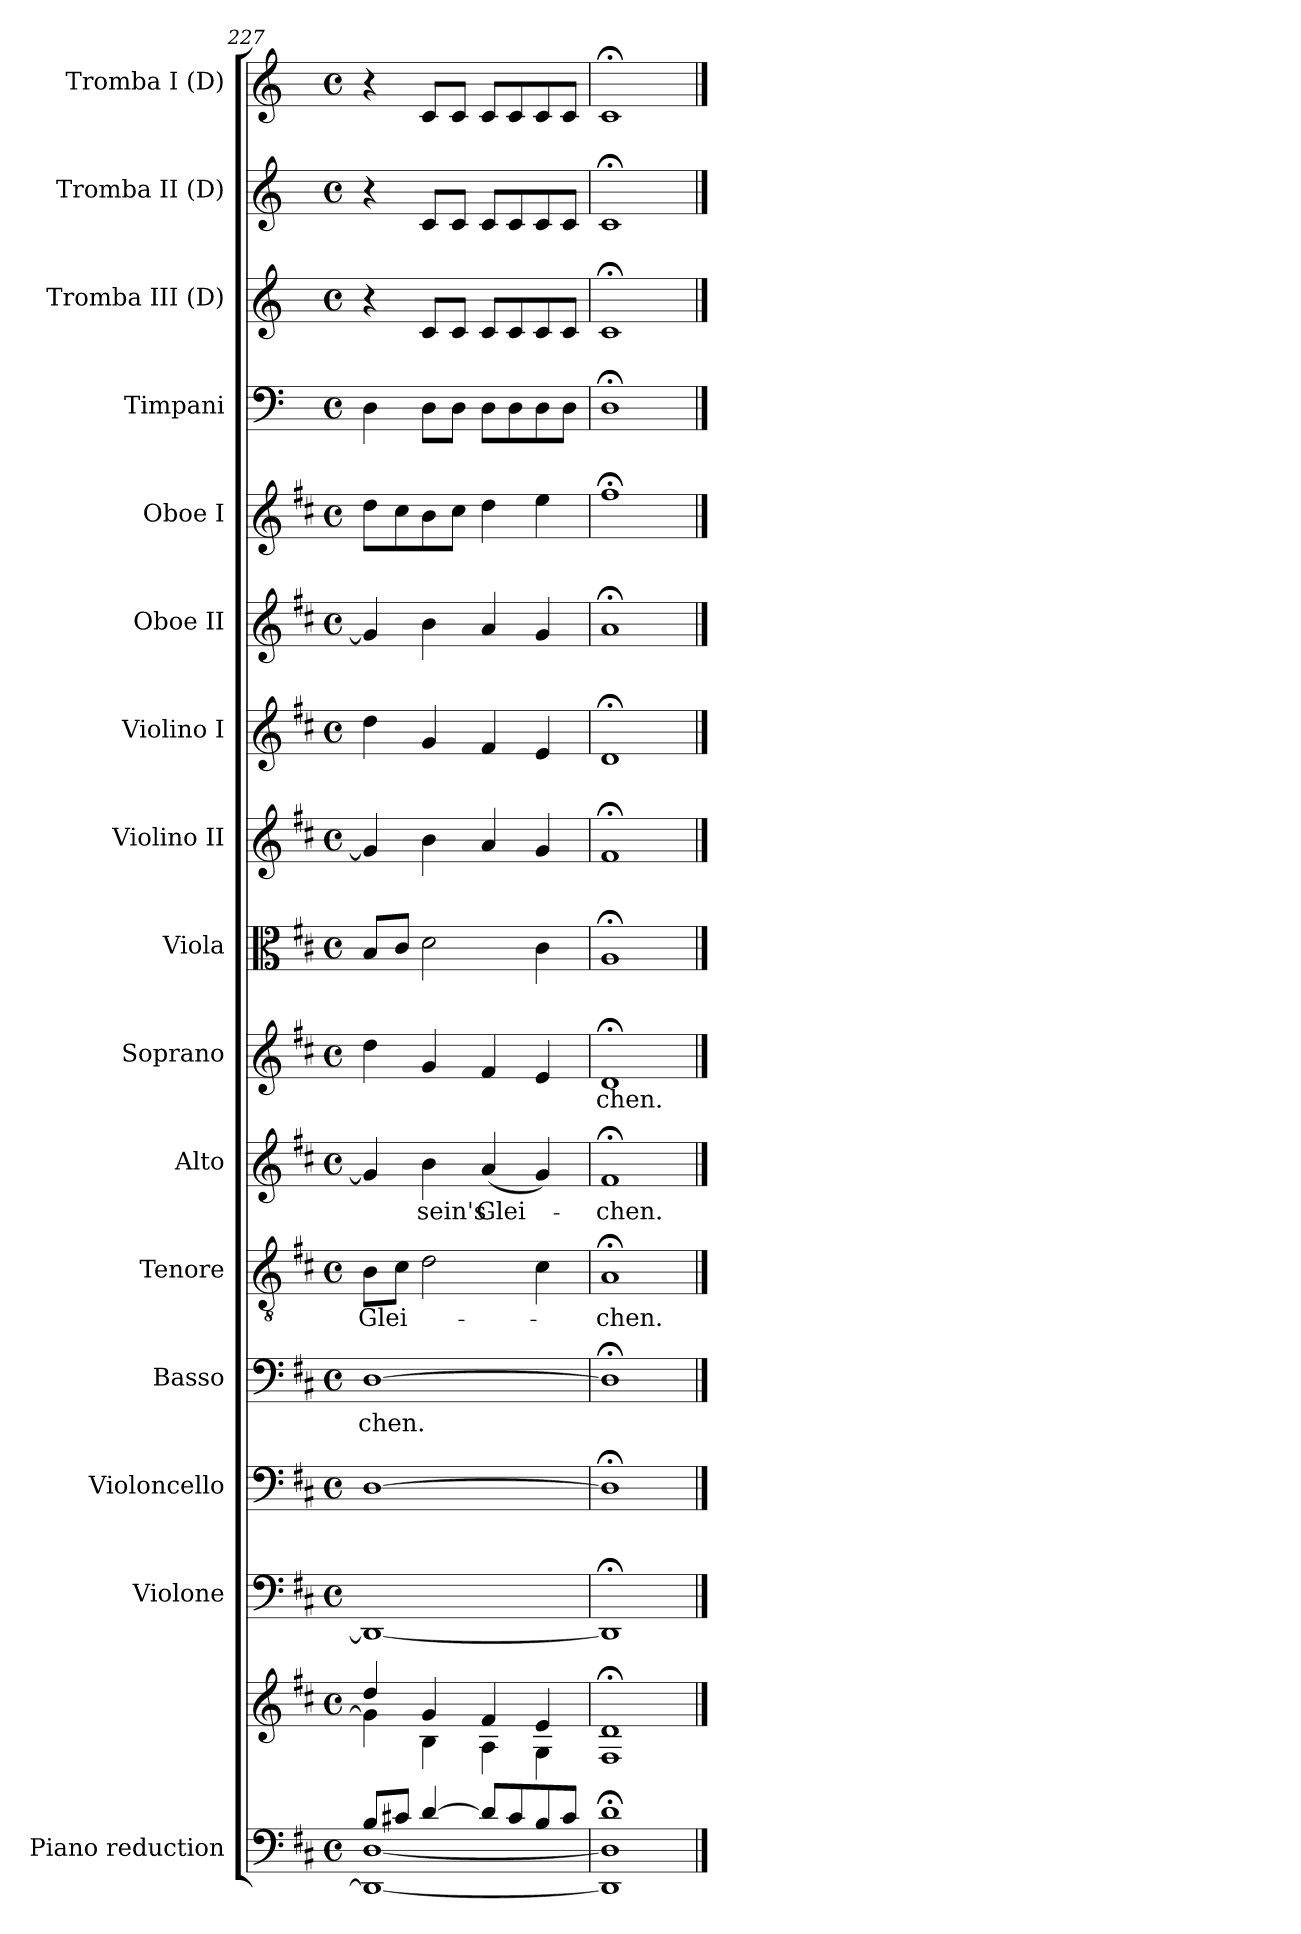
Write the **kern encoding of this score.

**kern	**kern	**kern	**kern	**kern	**text	**kern	**text	**kern	**text	**kern	**text	**kern	**kern	**kern	**kern	**kern	**kern	**kern	**kern	**kern
*part16	*part16	*part15	*part14	*part13	*part13	*part12	*part12	*part11	*part11	*part10	*part10	*part9	*part8	*part7	*part6	*part5	*part4	*part3	*part2	*part1
*staff17	*staff16	*staff15	*staff14	*staff13	*staff13	*staff12	*staff12	*staff11	*staff11	*staff10	*staff10	*staff9	*staff8	*staff7	*staff6	*staff5	*staff4	*staff3	*staff2	*staff1
*I"Piano reduction	*	*I"Violone	*I"Violoncello	*I"Basso	*	*I"Tenore	*	*I"Alto	*	*I"Soprano	*	*I"Viola	*I"Violino II	*I"Violino I	*I"Oboe II	*I"Oboe I	*I"Timpani	*I"Tromba III (D)	*I"Tromba II (D)	*I"Tromba I (D)
*I'Pno	*	*	*	*	*	*	*	*	*	*	*	*	*	*	*I'Ob	*I'Ob	*I'Timp	*	*	*
*clefF4	*clefG2	*clefF4	*clefF4	*clefF4	*	*clefGv2	*	*clefG2	*	*clefG2	*	*clefC3	*clefG2	*clefG2	*clefG2	*clefG2	*clefF4	*clefG2	*clefG2	*clefG2
*	*	*ITrd7c12	*	*	*	*	*	*	*	*	*	*	*	*	*	*	*	*ITrd-1c-2	*ITrd-1c-2	*ITrd-1c-2
*k[f#c#]	*k[f#c#]	*k[f#c#]	*k[f#c#]	*k[f#c#]	*	*k[f#c#]	*	*k[f#c#]	*	*k[f#c#]	*	*k[f#c#]	*k[f#c#]	*k[f#c#]	*k[f#c#]	*k[f#c#]	*k[]	*k[f#c#]	*k[f#c#]	*k[f#c#]
*M4/4	*M4/4	*M4/4	*M4/4	*M4/4	*	*M4/4	*	*M4/4	*	*M4/4	*	*M4/4	*M4/4	*M4/4	*M4/4	*M4/4	*M4/4	*M4/4	*M4/4	*M4/4
*met(c)	*met(c)	*met(c)	*met(c)	*met(c)	*	*met(c)	*	*met(c)	*	*met(c)	*	*met(c)	*met(c)	*met(c)	*met(c)	*met(c)	*met(c)	*met(c)	*met(c)	*met(c)
=227	=227	=227	=227	=227	=227	=227	=227	=227	=227	=227	=227	=227	=227	=227	=227	=227	=227	=227	=227	=227
*^	*^	*	*	*	*	*	*	*	*	*	*	*	*	*	*	*	*	*	*	*
!	!	!	!	!	!	!	!LO:LY:b	!	!LO:LY:b	!	!	!	!	!	!	!	!	!	!	!	!	!
8B/L	1DD_ [1D	4dd/	4g\]	1DDD_	[1D	[1D	-chen.	8B\L	Glei-	4g/]	.	4dd\	.	8B/L	4g/]	4dd\	4g/]	8dd\L	4D\	4r	4r	4r
8c#X/J	.	.	.	.	.	.	.	8c#\J	.	.	.	.	.	8c#/J	.	.	.	8cc#\	.	.	.	.
!	!	!	!	!	!	!	!	!	!	!	!LO:LY:b	!	!	!	!	!	!	!	!	!	!	!
[4d/	.	4g/	4B\	.	.	.	.	2d\	.	4b\	sein's	4g/	.	2d\	4b\	4g/	4b\	8b\	8D\L	8d/L	8d/L	8d/L
.	.	.	.	.	.	.	.	.	.	.	.	.	.	.	.	.	.	8cc#\J	8D\J	8d/J	8d/J	8d/J
!	!	!	!	!	!	!	!	!	!	!	!LO:LY:b	!	!	!	!	!	!	!	!	!	!	!
8d/L]	.	4f#/	4A\	.	.	.	.	.	.	(4a/	Glei-	4f#/	.	.	4a/	4f#/	4a/	4dd\	8D\L	8d/L	8d/L	8d/L
8c#/	.	.	.	.	.	.	.	.	.	.	.	.	.	.	.	.	.	.	8D\	8d/	8d/	8d/
8B/	.	4e/	4G\	.	.	.	.	4c#\	.	4g/)	.	4e/	.	4c#\	4g/	4e/	4g/	4ee\	8D\	8d/	8d/	8d/
8c#/J	.	.	.	.	.	.	.	.	.	.	.	.	.	.	.	.	.	.	8D\J	8d/J	8d/J	8d/J
*v	*v	*	*	*	*	*	*	*	*	*	*	*	*	*	*	*	*	*	*	*	*	*
*	*v	*v	*	*	*	*	*	*	*	*	*	*	*	*	*	*	*	*	*	*	*
=228	=228	=228	=228	=228	=228	=228	=228	=228	=228	=228	=228	=228	=228	=228	=228	=228	=228	=228	=228	=228
!	!	!	!	!	!	!	!LO:LY:b	!	!LO:LY:b	!	!LO:LY:b	!	!	!	!	!	!	!	!	!
1DD]; 1D]; 1d;	1F#;< 1d;<	1DDD;]	1D;<]	1D;<]	.	1A;<	-chen.	1f#;<	-chen.	1d;<	-chen.	1A;<	1f#;<	1d;<	1a;<	1ff#;<	1D;<	1d;<	1d;<	1d;<
==	==	==	==	==	==	==	==	==	==	==	==	==	==	==	==	==	==	==	==	==
*-	*-	*-	*-	*-	*-	*-	*-	*-	*-	*-	*-	*-	*-	*-	*-	*-	*-	*-	*-	*-
